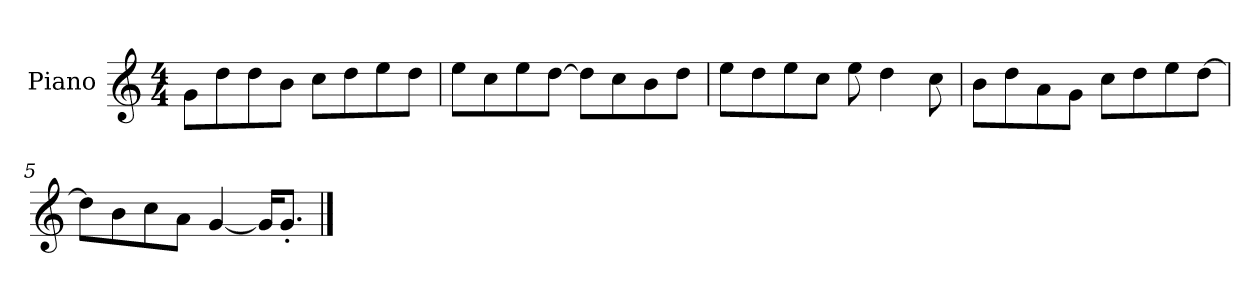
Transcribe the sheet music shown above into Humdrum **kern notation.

**kern
*part1
*staff1
*I"Piano
*I'P-no
*clefG2
*k[]
*M4/4
*MM90
=1
8g\L
8dd\
8dd\
8b\J
8cc\L
8dd\
8ee\
8dd\J
=2
8ee\L
8cc\
8ee\
[8dd\J
8dd\L]
8cc\
8b\
8dd\J
=3
8ee\L
8dd\
8ee\
8cc\J
8ee\
4dd\
8cc\
=4
8b\L
8dd\
8a\
8g\J
8cc\L
8dd\
8ee\
[8dd\J
=5
8dd\L]
8b\
8cc\
8a\J
[4g/
16g/KL]
8.g'/J
==
*-
